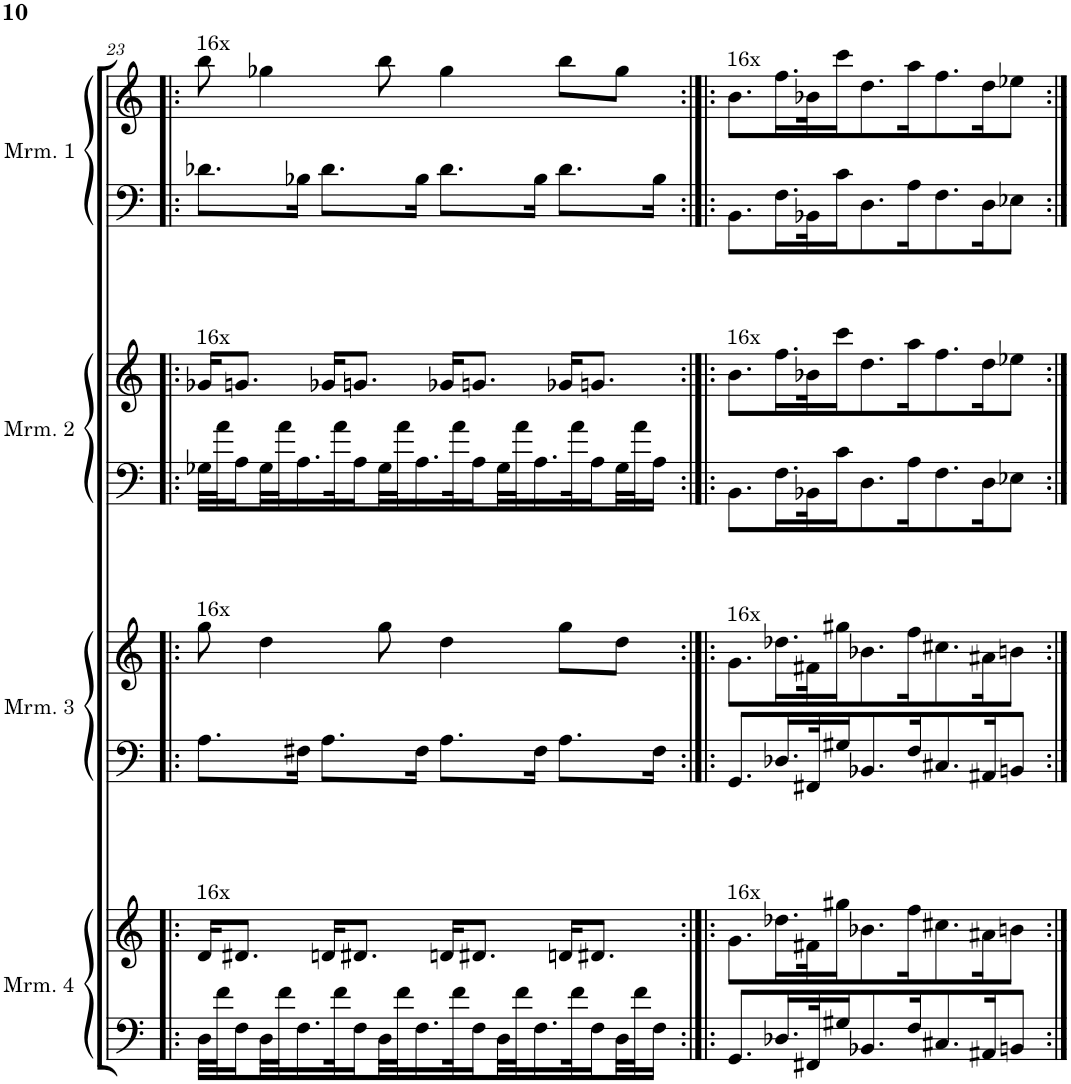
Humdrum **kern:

**kern	**kern	**kern	**kern	**kern	**kern	**kern	**kern
*part8	*part7	*part6	*part5	*part4	*part3	*part2	*part1
*staff8	*staff7	*staff6	*staff5	*staff4	*staff3	*staff2	*staff1
*I"Marimba 4	*I"Marimba 4	*I"Marimba 3	*I"Marimba 3	*I"Marimba 2	*I"Marimba 2	*I"Marimba 1	*I"Marimba 1
*I'Mrm. 4	*I'Mrm. 4	*I'Mrm. 3	*I'Mrm. 3	*I'Mrm. 2	*I'Mrm. 2	*I'Mrm. 1	*I'Mrm. 1
!!LO:PB:g=z
*clefF4	*clefG2	*clefF4	*clefG2	*clefF4	*clefG2	*clefF4	*clefG2
*k[]	*k[]	*k[]	*k[]	*k[]	*k[]	*k[]	*k[]
*M4/4	*M4/4	*M4/4	*M4/4	*M4/4	*M4/4	*M4/4	*M4/4
=23!|:	=23!|:	=23!|:	=23!|:	=23!|:	=23!|:	=23!|:	=23!|:
!	!	!	!	!	!	!	!LO:TX:a:t=16x
!	!	!	!	!	!LO:TX:a:t=16x	!	!
!	!	!	!LO:TX:a:t=16x	!	!	!	!
!	!LO:TX:a:t=16x	!	!	!	!	!	!
32D\LLL	16d/KL	8.A\L	8gg\	32G-X\LLL	16g-X/KL	8.d-X\L	8bb\
32f\J	.	.	.	32a\J	.	.	.
16F\	8.d#X/J	.	.	16A\	8.gn/J	.	.
32D\L	.	.	4dd\	32G-\L	.	.	4gg-X\
32f\J	.	.	.	32a\J	.	.	.
16.F\	.	16F#X\Jk	.	16.A\	.	16B-X\Jk	.
.	16dn/KL	8.A\L	.	.	16g-X/KL	8.d-\L	.
32f\K	.	.	.	32a\K	.	.	.
16F\	8.d#X/J	.	.	16A\	8.gn/J	.	.
32D\L	.	.	8gg\	32G-\L	.	.	8bb\
32f\J	.	.	.	32a\J	.	.	.
16.F\	.	16F#\Jk	.	16.A\	.	16B-\Jk	.
.	16dn/KL	8.A\L	4dd\	.	16g-X/KL	8.d-\L	4gg-\
32f\K	.	.	.	32a\K	.	.	.
16F\	8.d#X/J	.	.	16A\	8.gn/J	.	.
32D\L	.	.	.	32G-\L	.	.	.
32f\J	.	.	.	32a\J	.	.	.
16.F\	.	16F#\Jk	.	16.A\	.	16B-\Jk	.
.	16dn/KL	8.A\L	8gg\L	.	16g-X/KL	8.d-\L	8bb\L
32f\K	.	.	.	32a\K	.	.	.
16F\	8.d#X/J	.	.	16A\	8.gn/J	.	.
32D\L	.	.	8dd\J	32G-\L	.	.	8gg-\J
32f\J	.	.	.	32a\J	.	.	.
16F\JJ	.	16F#\Jk	.	16A\JJ	.	16B-\Jk	.
=24:|!|:	=24:|!|:	=24:|!|:	=24:|!|:	=24:|!|:	=24:|!|:	=24:|!|:	=24:|!|:
!	!	!	!	!	!	!	!LO:TX:a:t=16x
!	!	!	!	!	!LO:TX:a:t=16x	!	!
!	!	!	!LO:TX:a:t=16x	!	!	!	!
!	!LO:TX:a:t=16x	!	!	!	!	!	!
8.GG/L	8.g\L	8.GG/L	8.g\L	8.BB\L	8.b\L	8.BB\L	8.b\L
16.D-X/L	16.dd-X\L	16.D-X/L	16.dd-X\L	16.F\L	16.ff\L	16.F\L	16.ff\L
32FF#X/K	32f#X\K	32FF#X/K	32f#X\K	32BB-X\K	32b-X\K	32BB-X\K	32b-X\K
16G#X/J	16gg#X\J	16G#X/J	16gg#X\J	16c\J	16ccc\J	16c\J	16ccc\J
8.BB-X/	8.b-X\	8.BB-X/	8.b-X\	8.D\	8.dd\	8.D\	8.dd\
16F/K	16ff\K	16F/K	16ff\K	16A\K	16aa\K	16A\K	16aa\K
8.C#X/	8.cc#X\	8.C#X/	8.cc#X\	8.F\	8.ff\	8.F\	8.ff\
16AA#X/K	16a#X\K	16AA#X/K	16a#X\K	16D\K	16dd\K	16D\K	16dd\K
8BBn/J	8bn\J	8BBn/J	8bn\J	8E-X\J	8ee-X\J	8E-X\J	8ee-X\J
=:|!	=:|!	=:|!	=:|!	=:|!	=:|!	=:|!	=:|!
*-	*-	*-	*-	*-	*-	*-	*-
